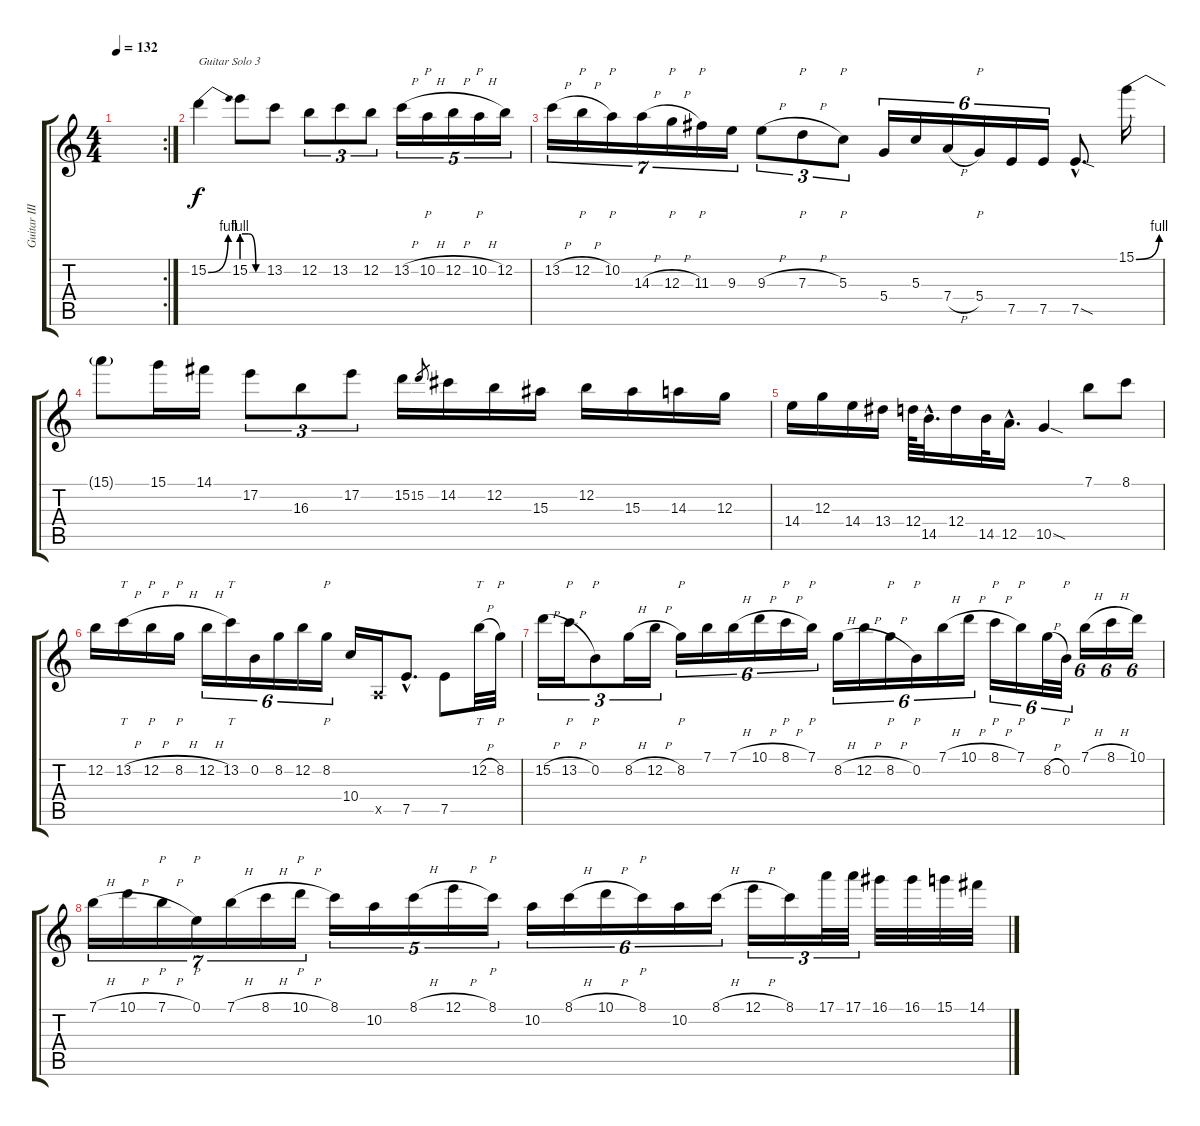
\track ("Guitar III" "Guitar III") {instrument acousticguitarsteel}
\staff {score tabs}
\tuning (E4 B3 G3 D3 A2 E2) {hide}
\rc 2
\ts (4 4)
\tempo 132
\clef g2
\ks c
|
15.2{be (bend 0 0 60 4)}.4{txt "Guitar Solo 3"} 15.2{be (custom 0 4 20 4 40 0 60 0)}.8 13.2.8 12.2.8{tu (3 2)} 13.2.8{tu (3 2)} 12.2.8{tu (3 2)} 13.2{h}.16{tu (5 4)} 10.2{h}.16{p tu (5 4)} 12.2{h}.16{tu (5 4)} 10.2{h}.16{p tu (5 4)} 12.2.16{tu (5 4)} |
13.2{h}.16{tu (7 4)} 12.2{h}.16{p tu (7 4)} 10.2.16{p tu (7 4)} 14.3{h}.16{tu (7 4)} 12.3{h}.16{p tu (7 4)} 11.3.16{p tu (7 4)} 9.3.16{tu (7 4)} 9.3{h}.8{tu (3 2)} 7.3{h}.8{p tu (3 2)} 5.3.8{p tu (3 2)} 5.4.16{tu (6 4)} 5.3.16{tu (6 4)} 7.4{h}.16{tu (6 4)} 5.4.16{p tu (6 4)} 7.5.16{tu (6 4)} 7.5.16{tu (6 4)} 7.5{sod hac}.8{d} 15.1{be (bend 0 0 60 4)}.16 |
15.1{t}.8 15.1.16 14.1.16 17.2.8{tu (3 2)} 16.3.8{tu (3 2)} 17.2.8{tu (3 2)} 15.2.16 15.2.8{gr} 14.2.16 12.2.16 15.3.16 12.2.16 15.3.16 14.3.16 12.3.16 |
14.4.16 12.3.16 14.4.16 13.4.16 12.4.64 14.5{hac}.32{d} 12.4.16 14.5.32 12.5{hac}.16{d} 10.5{sod}.4 7.1.8 8.1.8 |
12.2.16 13.2{h}.16{tt} 12.2{h}.16{p} 8.2{h}.16{p} 12.2{h}.16{tu (6 4)} 13.2.16{tt tu (6 4)} 0.2.16{tu (6 4)} 8.2.16{tu (6 4)} 12.2.16{tu (6 4)} 8.2.16{p tu (6 4)} 10.4.16 0.5{x}.16 7.5{hac}.8{d} 7.5.8 12.2{h}.32{tt} 8.2.32{p} |
15.2{h}.16{tu (3 2)} 13.2{h}.16{p tu (3 2)} 0.2.8{p tu (3 2)} 8.2{h}.16{tu (3 2)} 12.2{h}.16{tu (3 2)} 8.2.16{p tu (6 4)} 7.1.16{tu (6 4)} 7.1{h}.16{tu (6 4)} 10.1{h}.16{tu (6 4)} 8.1{h}.16{p tu (6 4)} 7.1.16{p tu (6 4)} 8.2{h}.16{tu (6 4)} 12.2{h}.16{tu (6 4)} 8.2{h}.16{p tu (6 4)} 0.2.16{p tu (6 4)} 7.1{h}.16{tu (6 4)} 10.1{h}.16{tu (6 4)} 8.1{h}.16{p tu (6 4)} 7.1.16{p tu (6 4)} 8.2{h}.32{tu (6 4)} 0.2.32{p tu (6 4)} 7.1{h}.16{tu (6 4)} 8.1{h}.16{tu (6 4)} 10.1.16{tu (6 4)} |
7.1{h}.16{tu (7 4)} 10.1{h}.16{tu (7 4)} 7.1{h}.16{p tu (7 4)} 0.1.16{p tu (7 4)} 7.1{h}.16{tu (7 4)} 8.1{h}.16{tu (7 4)} 10.1{h}.16{p tu (7 4)} 8.1.16{tu (5 4)} 10.2.16{tu (5 4)} 8.1{h}.16{tu (5 4)} 12.1{h}.16{tu (5 4)} 8.1.16{p tu (5 4)} 10.2.16{tu (6 4)} 8.1{h}.16{tu (6 4)} 10.1{h}.16{tu (6 4)} 8.1.16{p tu (6 4)} 10.2.16{tu (6 4)} 8.1{h}.16{tu (6 4)} 12.1{h}.16{tu (3 2)} 8.1.16{tu (3 2)} 17.1.32{tu (3 2)} 17.1.32{tu (3 2)} 16.1.32 16.1.32 15.1.32 14.1.32
